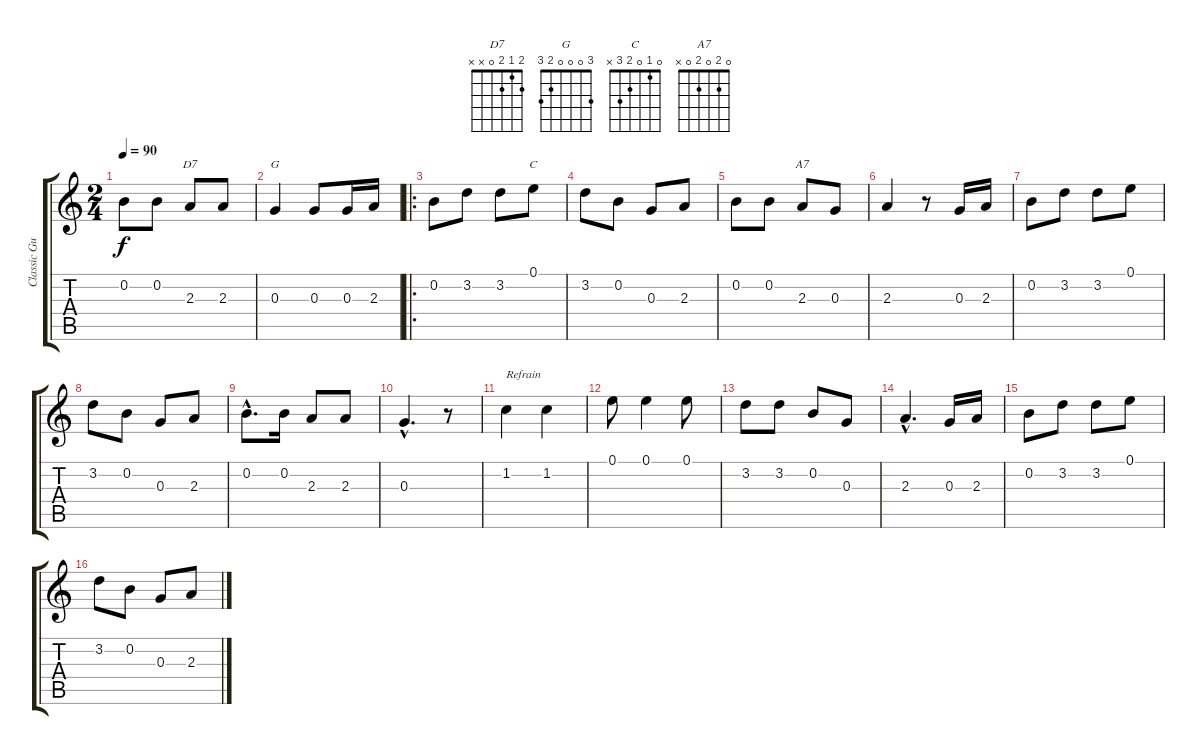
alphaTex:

\track ("Classic Guitar" "Classic Gu") {instrument banjo}
\staff {score tabs}
\tuning (E4 B3 G3 D3 A2 E2) {hide}
\displaytranspose 12
\chord ("D7" 2 1 2 0 x x)
\chord ("G" 3 0 0 0 2 3)
\chord ("C" 0 1 0 2 3 x)
\chord ("A7" 0 2 0 2 0 x)
\ts (2 4)
\tempo 90
\clef g2
\ks c
0.2.8{dy f instrument banjo} 0.2.8 2.3.8{ch "D7"} 2.3.8 |
0.3.4{ch "G"} 0.3.8 0.3.16 2.3.16 |
\ro
0.2.8 3.2.8 3.2.8 0.1.8{ch "C"} |
3.2.8 0.2.8 0.3.8 2.3.8 |
0.2.8 0.2.8 2.3.8{ch "A7"} 0.3.8 |
2.3.4 r.8 0.3.16 2.3.16 |
0.2.8 3.2.8 3.2.8 0.1.8 |
3.2.8 0.2.8 0.3.8 2.3.8 |
0.2{hac}.8{d} 0.2.16 2.3.8 2.3.8 |
0.3{hac}.4{d} r.8 |
1.2.4{txt "Refrain"} 1.2.4 |
0.1.8 0.1.4 0.1.8 |
3.2.8 3.2.8 0.2.8 0.3.8 |
2.3{hac}.4{d} 0.3.16 2.3.16 |
0.2.8 3.2.8 3.2.8 0.1.8 |
3.2.8 0.2.8 0.3.8 2.3.8
